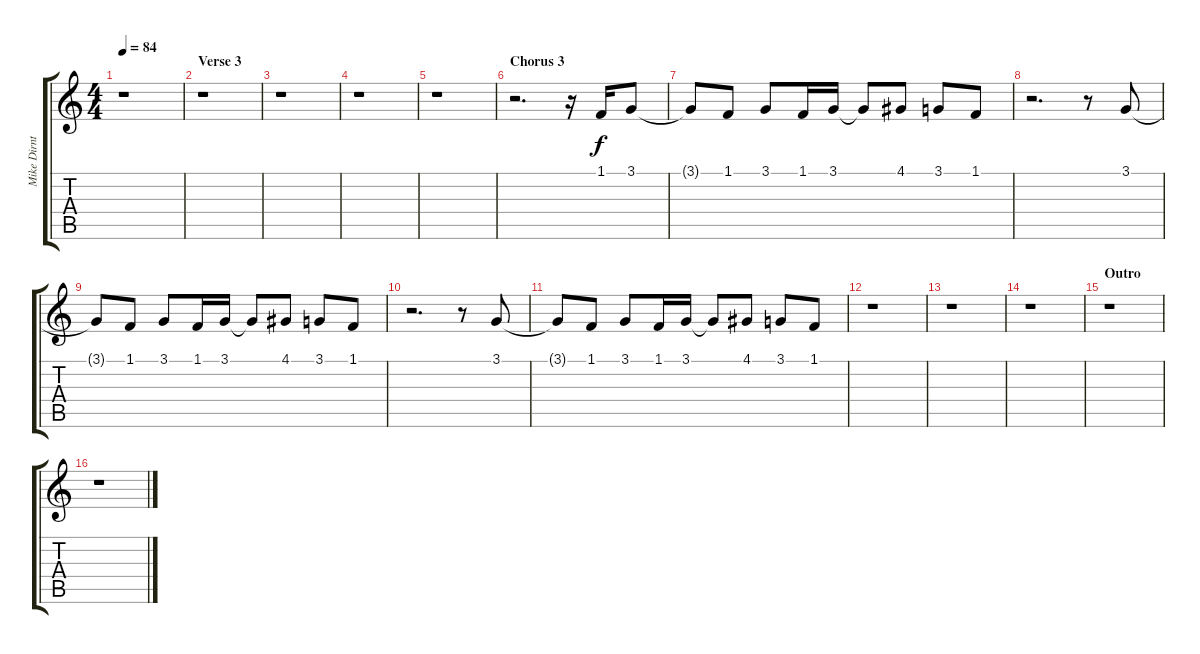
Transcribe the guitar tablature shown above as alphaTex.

\track ("Mike Dirnt - Backup Vocals" "Mike Dirnt") {instrument clarinet}
\staff {score tabs}
\tuning (E4 B3 G3 D3 A2 E2) {hide}
\ts (4 4)
\tempo 84
\clef g2
\ks c
r.1{dy f} |
\section ("" "Verse 3")
r.1 |
r.1 |
r.1 |
r.1 |
\section ("" "Chorus 3")
r.2{d} r.16 1.1.16 3.1.8 |
3.1{t}.8 1.1.8 3.1.8 1.1.16 3.1.16 3.1{t}.8 4.1.8 3.1.8 1.1.8 |
r.2{d} r.8 3.1.8 |
3.1{t}.8 1.1.8 3.1.8 1.1.16 3.1.16 3.1{t}.8 4.1.8 3.1.8 1.1.8 |
r.2{d} r.8 3.1.8 |
3.1{t}.8 1.1.8 3.1.8 1.1.16 3.1.16 3.1{t}.8 4.1.8 3.1.8 1.1.8 |
r.1 |
r.1 |
r.1 |
\section ("" "Outro")
r.1 |
r.1
